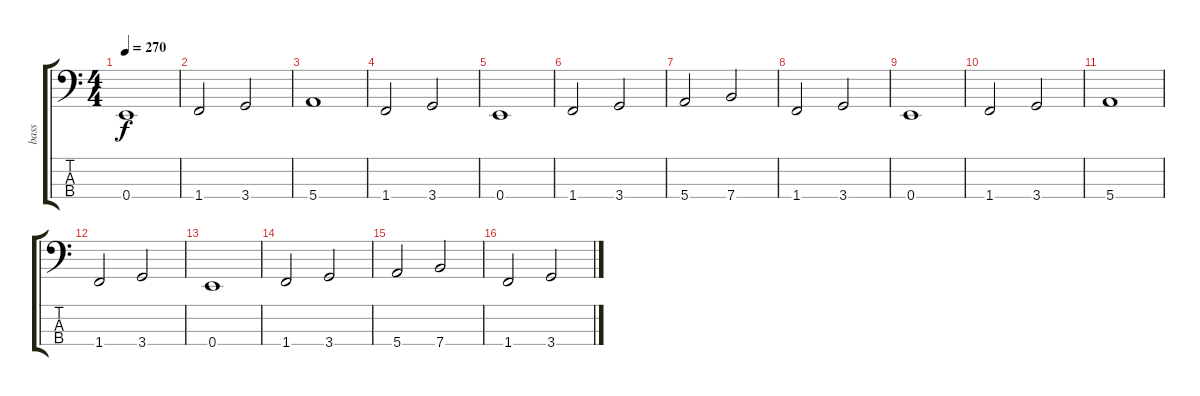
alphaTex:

\track ("bass" "bass") {instrument electricbasspick}
\staff {score tabs}
\tuning (G2 D2 A1 E1) {hide}
\ts (4 4)
\tempo 270
\clef f4
\ks c
0.4.1{dy f} |
1.4.2 3.4.2 |
5.4.1 |
1.4.2 3.4.2 |
0.4.1 |
1.4.2 3.4.2 |
5.4.2 7.4.2 |
1.4.2 3.4.2 |
0.4.1 |
1.4.2 3.4.2 |
5.4.1 |
1.4.2 3.4.2 |
0.4.1 |
1.4.2 3.4.2 |
5.4.2 7.4.2 |
1.4.2 3.4.2
